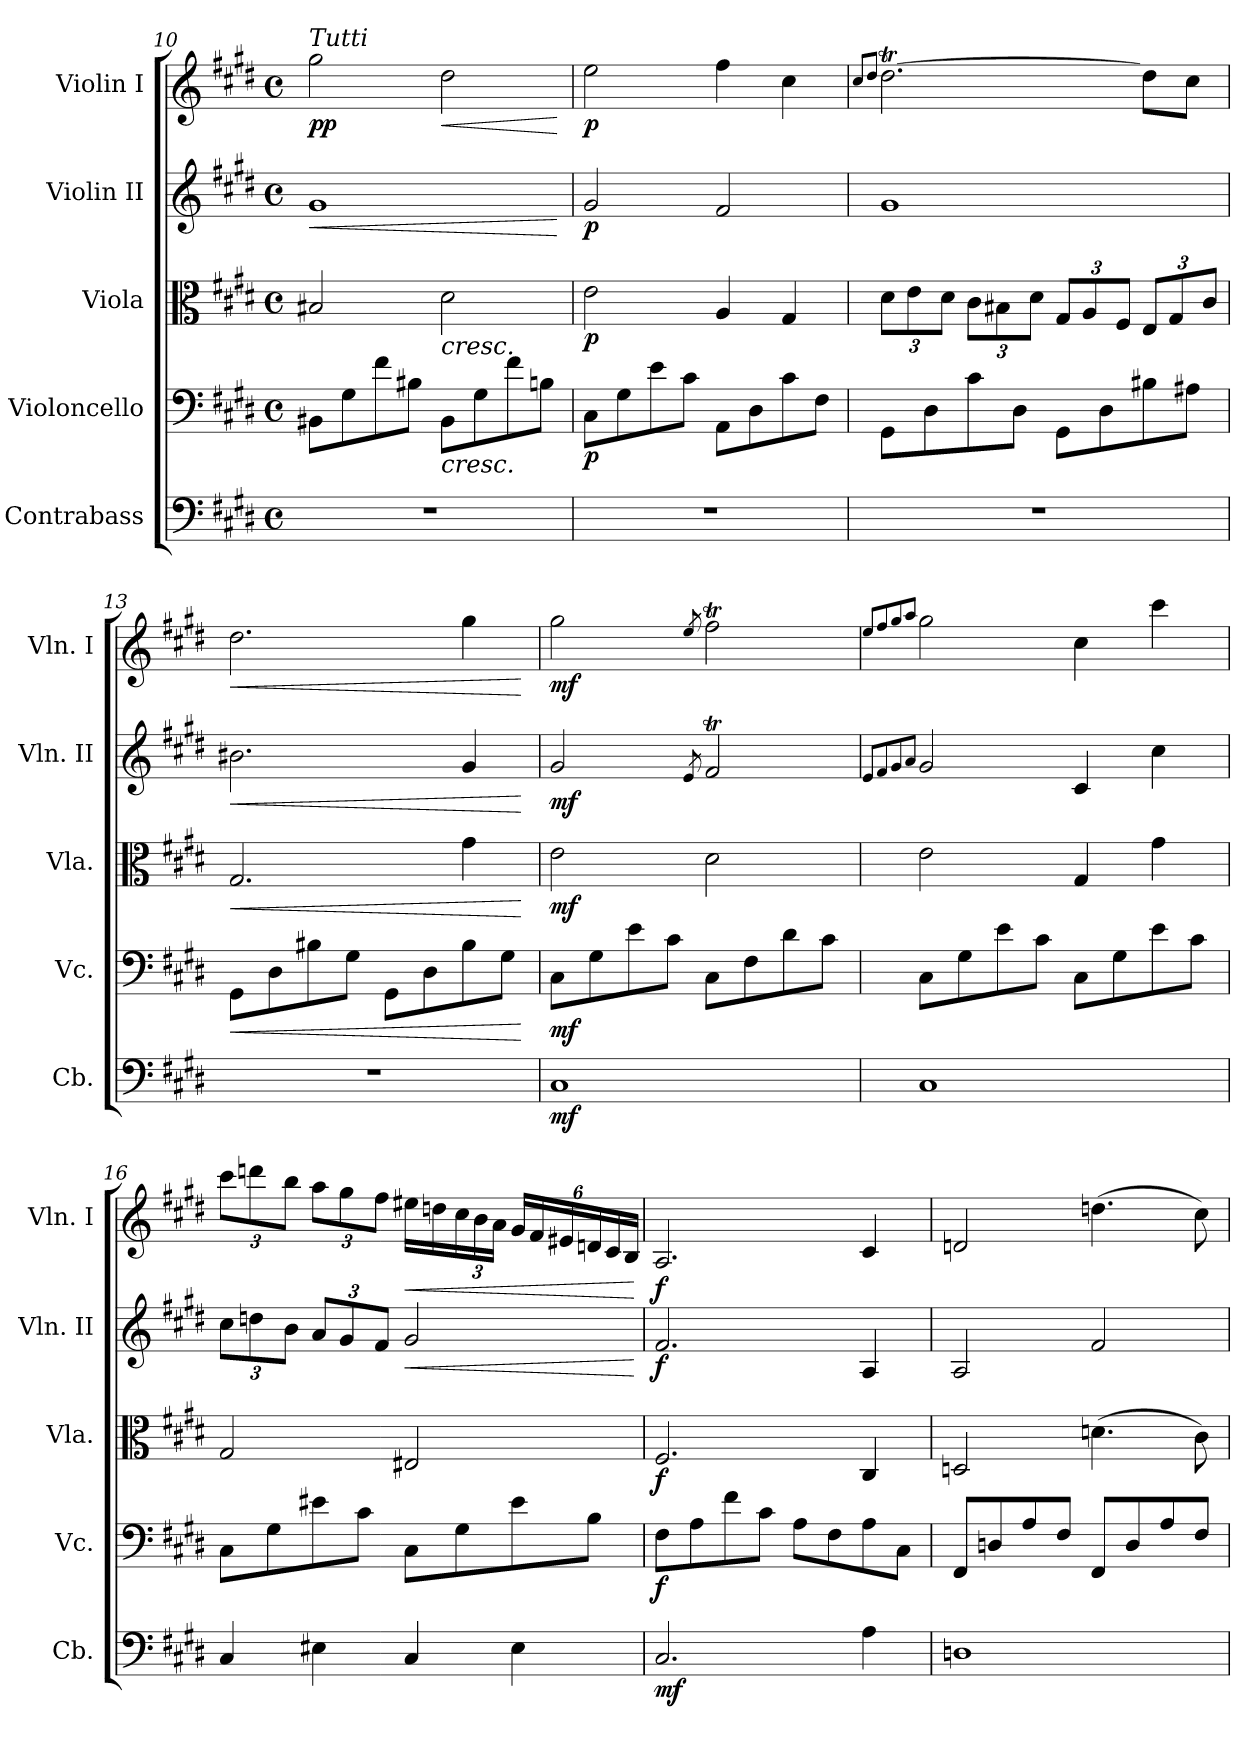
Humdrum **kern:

**kern	**dynam	**kern	**dynam	**kern	**dynam	**kern	**dynam	**kern	**dynam
*part5	*part5	*part4	*part4	*part3	*part3	*part2	*part2	*part1	*part1
*staff5	*staff5	*staff4	*staff4	*staff3	*staff3	*staff2	*staff2	*staff1	*staff1
*I"Contrabass	*	*I"Violoncello	*	*I"Viola	*	*I"Violin II	*	*I"Violin I	*
*I'Cb.	*	*I'Vc.	*	*I'Vla.	*	*I'Vln. II	*	*I'Vln. I	*
*clefF4	*	*clefF4	*	*clefC3	*	*clefG2	*	*clefG2	*
*ITrd7c12	*	*	*	*	*	*	*	*	*
*k[f#c#g#d#]	*	*k[f#c#g#d#]	*	*k[f#c#g#d#]	*	*k[f#c#g#d#]	*	*k[f#c#g#d#]	*
*M4/4	*	*M4/4	*	*M4/4	*	*M4/4	*	*M4/4	*
*met(c)	*	*met(c)	*	*met(c)	*	*met(c)	*	*met(c)	*
=10	=10	=10	=10	=10	=10	=10	=10	=10	=10
!	!	!	!	!	!	!	!	!LO:TX:a:i:t=Tutti	!
!	!	!	!	!	!	!	!LO:HP:b	!	!LO:DY:b
1r	.	8BB#X\L	.	2B#X/	.	1g#	<	2gg#\	pp
.	.	8G#\	.	.	.	.	.	.	.
.	.	8f#\	.	.	.	.	.	.	.
.	.	8B#X\J	.	.	.	.	.	.	.
!	!	!	!LO:HP:b	!	!LO:HP:b	!	!	!	!LO:HP:b
.	.	8BB#\L	<	2d#\	<	.	.	2dd#\	<
.	.	8G#\	.	.	.	.	.	.	.
.	.	8f#\	.	.	.	.	.	.	.
.	.	8Bn\J	.	.	.	.	.	.	.
.	.	.	.	.	.	.	[	.	[
=11	=11	=11	=11	=11	=11	=11	=11	=11	=11
!	!	!	!LO:DY:b	!	!LO:DY:b	!	!LO:DY:b	!	!LO:DY:b
1r	.	8C#\L	p	2e\	p	2g#/	p	2ee\	p
.	.	8G#\	.	.	.	.	.	.	.
.	.	8e\	.	.	.	.	.	.	.
.	.	8c#\J	.	.	.	.	.	.	.
.	.	8AA\L	.	4A/	.	2f#/	.	4ff#\	.
.	.	8D#\	.	.	.	.	.	.	.
.	.	8c#\	.	4G#/	.	.	.	4cc#\	.
.	.	8F#\J	.	.	.	.	.	.	.
=12	=12	=12	=12	=12	=12	=12	=12	=12	=12
.	.	.	.	.	.	.	.	8qcc#/L	.
.	.	.	.	.	.	.	.	8qdd#/J	.
*	*	*	*	*Xbrackettup	*	*	*	*	*
1r	.	8GG#\L	.	12d#\L	.	1g#	.	[2.dd#t\	.
.	.	.	.	12e\	.	.	.	.	.
.	.	8D#\	.	.	.	.	.	.	.
.	.	.	.	12d#\J	.	.	.	.	.
.	.	8c#\	.	12c#\L	.	.	.	.	.
.	.	.	.	12B#X\	.	.	.	.	.
.	.	8D#\J	.	.	.	.	.	.	.
.	.	.	.	12d#\J	.	.	.	.	.
.	.	8GG#\L	.	12G#/L	.	.	.	.	.
.	.	.	.	12A/	.	.	.	.	.
.	.	8D#\	.	.	.	.	.	.	.
.	.	.	.	12F#/J	.	.	.	.	.
.	.	8B#X\	.	12E/L	.	.	.	8dd#\L]	.
.	.	.	.	12G#/	.	.	.	.	.
.	.	8A#X\J	.	.	.	.	.	8cc#\J	.
.	.	.	.	12c#/J	.	.	.	.	.
=13	=13	=13	=13	=13	=13	=13	=13	=13	=13
!	!	!	!LO:HP:b	!	!LO:HP:b	!	!LO:HP:b	!	!LO:HP:b
1r	.	8GG#\L	<	2.G#/	<	2.b#X\	<	2.dd#\	<
.	.	8D#\	.	.	.	.	.	.	.
.	.	8B#X\	.	.	.	.	.	.	.
.	.	8G#\J	.	.	.	.	.	.	.
.	.	8GG#\L	.	.	.	.	.	.	.
.	.	8D#\	.	.	.	.	.	.	.
.	.	8B#\	.	4g#\	.	4g#/	.	4gg#\	.
.	.	8G#\J	.	.	.	.	.	.	.
.	.	.	[	.	[	.	[	.	[
!!LO:PB:g=z
=14	=14	=14	=14	=14	=14	=14	=14	=14	=14
!	!LO:DY:b	!	!LO:DY:b	!	!LO:DY:b	!	!LO:DY:b	!	!LO:DY:b
1CC#	mf	8C#\L	mf	2e\	mf	2g#/	mf	2gg#\	mf
.	.	8G#\	.	.	.	.	.	.	.
.	.	8e\	.	.	.	.	.	.	.
.	.	8c#\J	.	.	.	.	.	.	.
.	.	.	.	.	.	8qe/	.	8qee/	.
.	.	8C#\L	.	2d#\	.	2f#T/	.	2ff#T\	.
.	.	8F#\	.	.	.	.	.	.	.
.	.	8d#\	.	.	.	.	.	.	.
.	.	8c#\J	.	.	.	.	.	.	.
=15	=15	=15	=15	=15	=15	=15	=15	=15	=15
.	.	.	.	.	.	8qe/L	.	8qee/L	.
.	.	.	.	.	.	8qf#/	.	8qff#/	.
.	.	.	.	.	.	8qg#/	.	8qgg#/	.
.	.	.	.	.	.	8qa/J	.	8qaa/J	.
1CC#	.	8C#\L	.	2e\	.	2g#/	.	2gg#\	.
.	.	8G#\	.	.	.	.	.	.	.
.	.	8e\	.	.	.	.	.	.	.
.	.	8c#\J	.	.	.	.	.	.	.
.	.	8C#\L	.	4G#/	.	4c#/	.	4cc#\	.
.	.	8G#\	.	.	.	.	.	.	.
.	.	8e\	.	4g#\	.	4cc#\	.	4ccc#\	.
.	.	8c#\J	.	.	.	.	.	.	.
=16	=16	=16	=16	=16	=16	=16	=16	=16	=16
*	*	*	*	*	*	*Xbrackettup	*	*Xbrackettup	*
4CC#/	.	8C#\L	.	2G#/	.	12cc#\L	.	12ccc#\L	.
.	.	.	.	.	.	12ddn\	.	12dddn\	.
.	.	8G#\	.	.	.	.	.	.	.
.	.	.	.	.	.	12b\J	.	12bb\J	.
4EE#X\	.	8e#X\	.	.	.	12a/L	.	12aa\L	.
.	.	.	.	.	.	12g#/	.	12gg#\	.
.	.	8c#\J	.	.	.	.	.	.	.
.	.	.	.	.	.	12f#/J	.	12ff#\J	.
!	!	!	!	!	!	!	!LO:HP:b	!	!LO:HP:b
4CC#/	.	8C#\L	.	2E#X/	.	2g#/	<	16ee#X\LL	<
.	.	.	.	.	.	.	.	16ddn\	.
.	.	8G#\	.	.	.	.	.	24cc#\	.
.	.	.	.	.	.	.	.	24b\	.
.	.	.	.	.	.	.	.	24a\JJ	.
4EE#\	.	8e#\	.	.	.	.	.	24g#/LL	.
.	.	.	.	.	.	.	.	24f#/	.
.	.	.	.	.	.	.	.	24e#X/	.
.	.	8B\J	.	.	.	.	.	24dn/	.
.	.	.	.	.	.	.	.	24c#/	.
.	.	.	.	.	.	.	.	24B/JJ	.
.	.	.	[	.	[	.	[	.	[
=17	=17	=17	=17	=17	=17	=17	=17	=17	=17
!	!LO:DY:b	!	!LO:DY:b	!	!LO:DY:b	!	!LO:DY:b	!	!LO:DY:b
2.CC#/	mf	8F#\L	f	2.F#/	f	2.f#/	f	2.A/	f
.	.	8A\	.	.	.	.	.	.	.
.	.	8f#\	.	.	.	.	.	.	.
.	.	8c#\J	.	.	.	.	.	.	.
.	.	8A\L	.	.	.	.	.	.	.
.	.	8F#\	.	.	.	.	.	.	.
4AA\	.	8A\	.	4C#/	.	4A/	.	4c#/	.
.	.	8C#\J	.	.	.	.	.	.	.
=18	=18	=18	=18	=18	=18	=18	=18	=18	=18
1DDn	.	8FF#/L	.	2Dn/	.	2A/	.	2dn/	.
.	.	8Dn/	.	.	.	.	.	.	.
.	.	8A/	.	.	.	.	.	.	.
.	.	8F#/J	.	.	.	.	.	.	.
.	.	8FF#/L	.	(4.dn\	.	2f#/	.	(4.ddn\	.
.	.	8D/	.	.	.	.	.	.	.
.	.	8A/	.	.	.	.	.	.	.
.	.	8F#/J	.	8c#\)	.	.	.	8cc#\)	.
=	=	=	=	=	=	=	=	=	=
*-	*-	*-	*-	*-	*-	*-	*-	*-	*-
